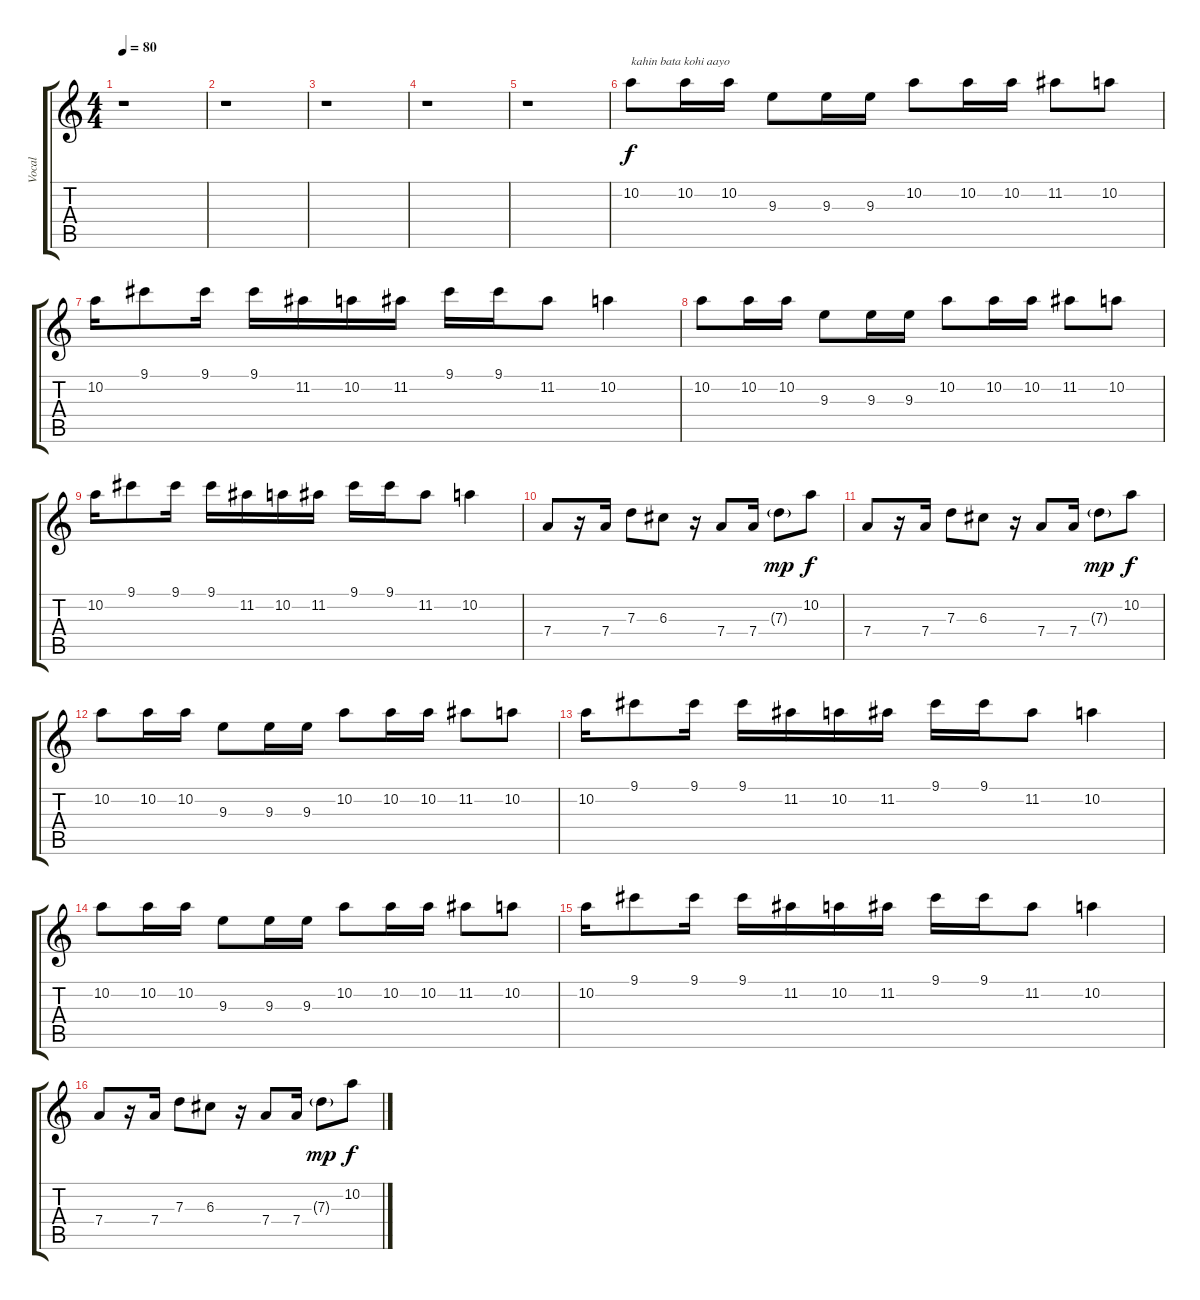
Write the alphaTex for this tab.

\track ("Vocal" "Vocal") {instrument acousticguitarnylon}
\staff {score tabs}
\tuning (E4 B3 G3 D3 A2 E2) {hide}
\ts (4 4)
\tempo 80
\clef g2
\ks c
r.1{dy f instrument acousticguitarnylon} |
r.1 |
r.1 |
r.1 |
r.1 |
10.2.8{txt "kahin bata kohi aayo"} 10.2.16 10.2.16 9.3.8 9.3.16 9.3.16 10.2.8 10.2.16 10.2.16 11.2.8 10.2.8 |
10.2.16 9.1.8 9.1.16 9.1.16 11.2.16 10.2.16 11.2.16 9.1.16 9.1.16 11.2.8 10.2.4 |
10.2.8 10.2.16 10.2.16 9.3.8 9.3.16 9.3.16 10.2.8 10.2.16 10.2.16 11.2.8 10.2.8 |
10.2.16 9.1.8 9.1.16 9.1.16 11.2.16 10.2.16 11.2.16 9.1.16 9.1.16 11.2.8 10.2.4 |
7.4.8{instrument acousticguitarsteel} r.16 7.4.16 7.3.8 6.3.8 r.16 7.4.8 7.4.16 7.3{g}.8{dy mp} 10.2.8{dy f} |
7.4.8 r.16 7.4.16 7.3.8 6.3.8 r.16 7.4.8 7.4.16 7.3{g}.8{dy mp} 10.2.8{dy f} |
10.2.8{instrument acousticguitarnylon} 10.2.16 10.2.16 9.3.8 9.3.16 9.3.16 10.2.8 10.2.16 10.2.16 11.2.8 10.2.8 |
10.2.16 9.1.8 9.1.16 9.1.16 11.2.16 10.2.16 11.2.16 9.1.16 9.1.16 11.2.8 10.2.4 |
10.2.8 10.2.16 10.2.16 9.3.8 9.3.16 9.3.16 10.2.8 10.2.16 10.2.16 11.2.8 10.2.8 |
10.2.16 9.1.8 9.1.16 9.1.16 11.2.16 10.2.16 11.2.16 9.1.16 9.1.16 11.2.8 10.2.4 |
7.4.8{instrument acousticguitarsteel} r.16 7.4.16 7.3.8 6.3.8 r.16 7.4.8 7.4.16 7.3{g}.8{dy mp} 10.2.8{dy f}
